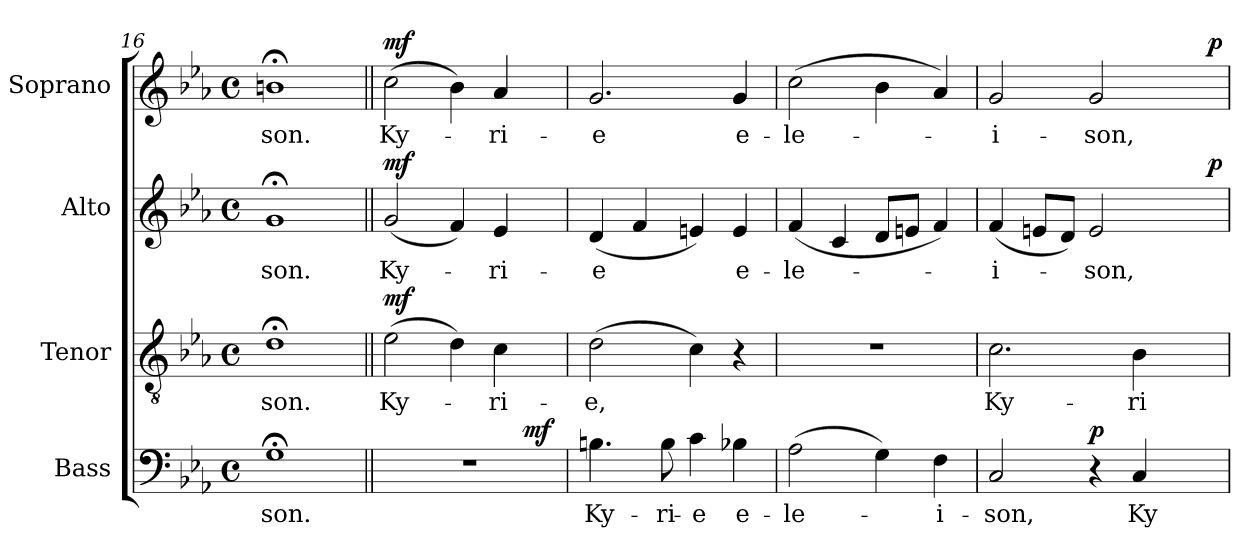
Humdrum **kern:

**kern	**text	**dynam	**kern	**text	**dynam	**kern	**text	**dynam	**kern	**text	**dynam
*part4	*part4	*part4	*part3	*part3	*part3	*part2	*part2	*part2	*part1	*part1	*part1
*staff4	*staff4	*staff4	*staff3	*staff3	*staff3	*staff2	*staff2	*staff2	*staff1	*staff1	*staff1
*I"Bass	*	*	*I"Tenor	*	*	*I"Alto	*	*	*I"Soprano	*	*
*I'B.	*	*	*I'T.	*	*	*I'A.	*	*	*I'S.	*	*
*clefF4	*	*	*clefGv2	*	*	*clefG2	*	*	*clefG2	*	*
*	*	*	*ITrd7c12	*	*	*	*	*	*	*	*
*k[b-e-a-]	*	*	*k[b-e-a-]	*	*	*k[b-e-a-]	*	*	*k[b-e-a-]	*	*
*E-:	*	*	*E-:	*	*	*E-:	*	*	*E-:	*	*
*M4/4	*	*	*M4/4	*	*	*M4/4	*	*	*M4/4	*	*
*met(c)	*	*	*met(c)	*	*	*met(c)	*	*	*met(c)	*	*
=16	=16	=16	=16	=16	=16	=16	=16	=16	=16	=16	=16
!	!LO:LY:b:color=#000000	!	!	!	!	!	!	!	!	!	!
!	!	!	!	!LO:LY:b:color=#000000	!	!	!	!	!	!	!
!	!	!	!	!	!	!	!LO:LY:b:color=#000000	!	!	!	!
!	!	!	!	!	!	!	!	!	!	!LO:LY:b:color=#000000	!
1G;i	-son.	.	1D;i	-son.	.	1g;i	-son.	.	1bn;i	-son.	.
!!LO:PB:g=z
=17||	=17||	=17||	=17||	=17||	=17||	=17||	=17||	=17||	=17||	=17||	=17||
!	!	!	!	!LO:LY:b:color=#000000	!	!	!	!	!	!	!
!	!	!	!	!	!	!	!LO:LY:b:color=#000000	!	!	!	!
!	!	!	!	!	!	!	!	!	!	!LO:LY:b:color=#000000	!
*^	*	*	*	*	*	*	*	*	*	*	*
1r	2ryy	.	.	(2E-i\	Ky-	mf	(2gi/	Ky-	mf	(2cci\	Ky-	mf
.	4ryy	.	.	4Di\)	.	.	4fi/)	.	.	4b-i\)	.	.
!	!	!	!	!	!LO:LY:b:color=#000000	!	!	!	!	!	!	!
!	!	!	!	!	!	!	!	!LO:LY:b:color=#000000	!	!	!	!
!	!	!	!	!	!	!	!	!	!	!	!LO:LY:b:color=#000000	!
.	16ryy	.	.	4Ci\	-ri-	.	4e-i/	-ri-	.	4a-i/	-ri-	.
.	64..ryy	.	.	.	.	.	.	.	.	.	.	.
.	8ryy	.	mf	.	.	.	.	.	.	.	.	.
.	32ryy	.	.	.	.	.	.	.	.	.	.	.
.	256ryy	.	.	.	.	.	.	.	.	.	.	.
*v	*v	*	*	*	*	*	*	*	*	*	*	*
=18	=18	=18	=18	=18	=18	=18	=18	=18	=18	=18	=18
*^	*	*	*	*	*	*	*	*	*	*	*
!	!	!LO:LY:b:color=#000000	!	!	!	!	!	!	!	!	!	!
*v	*v	*	*	*	*	*	*	*	*	*	*	*
*^	*	*	*	*	*	*	*	*	*	*	*
!	!	!	!	!	!LO:LY:b:color=#000000	!	!	!	!	!	!	!
*v	*v	*	*	*	*	*	*	*	*	*	*	*
*^	*	*	*	*	*	*	*	*	*	*	*
!	!	!	!	!	!	!	!	!LO:LY:b:color=#000000	!	!	!	!
*v	*v	*	*	*	*	*	*	*	*	*	*	*
*^	*	*	*	*	*	*	*	*	*	*	*
!	!	!	!	!	!	!	!	!	!	!	!LO:LY:b:color=#000000	!
*v	*v	*	*	*	*	*	*	*	*	*	*	*
4.Bni\	Ky-	.	(2Di\	-e,	.	(4di/	-e	.	2.gi/	-e	.
.	.	.	.	.	.	4fi/	.	.	.	.	.
!	!LO:LY:b:color=#000000	!	!	!	!	!	!	!	!	!	!
8Bi\	-ri-	.	.	.	.	.	.	.	.	.	.
!	!LO:LY:b:color=#000000	!	!	!	!	!	!	!	!	!	!
4ci\	-e	.	4Ci\)	.	.	4eni/)	.	.	.	.	.
!	!LO:LY:b:color=#000000	!	!	!	!	!	!	!	!	!	!
!	!	!	!	!	!	!	!LO:LY:b:color=#000000	!	!	!	!
!	!	!	!	!	!	!	!	!	!	!LO:LY:b:color=#000000	!
4B-Xi\	e-	.	4r	.	.	4ei/	e-	.	4gi/	e-	.
=19	=19	=19	=19	=19	=19	=19	=19	=19	=19	=19	=19
!	!LO:LY:b:color=#000000	!	!	!	!	!	!	!	!	!	!
!	!	!	!	!	!	!	!LO:LY:b:color=#000000	!	!	!	!
!	!	!	!	!	!	!	!	!	!	!LO:LY:b:color=#000000	!
(2A-i\	-le-	.	1r	.	.	(4fi/	-le-	.	(2cci\	-le-	.
.	.	.	.	.	.	4ci/	.	.	.	.	.
4Gi\)	.	.	.	.	.	8di/L	.	.	4b-i\	.	.
.	.	.	.	.	.	8eni/J	.	.	.	.	.
!	!LO:LY:b:color=#000000	!	!	!	!	!	!	!	!	!	!
4Fi\	-i-	.	.	.	.	4fi/)	.	.	4a-i/)	.	.
=20	=20	=20	=20	=20	=20	=20	=20	=20	=20	=20	=20
!	!LO:LY:b:color=#000000	!	!	!	!	!	!	!	!	!	!
!	!	!	!	!LO:LY:b:color=#000000	!	!	!	!	!	!	!
!	!	!	!	!	!	!	!LO:LY:b:color=#000000	!	!	!	!
!	!	!	!	!	!	!	!	!	!	!LO:LY:b:color=#000000	!
*	*	*	*	*	*	*^	*	*	*^	*	*
2Ci/	-son,	.	2.Ci\	Ky-	.	(4fi/	2ryy	-i-	.	2gi/	2ryy	-i-	.
.	.	.	.	.	.	8eni/L	.	.	.	.	.	.	.
.	.	.	.	.	.	8di/J)	.	.	.	.	.	.	.
!	!	!	!	!	!	!	!	!LO:LY:b:color=#000000	!	!	!	!	!
!	!	!	!	!	!	!	!	!	!	!	!	!LO:LY:b:color=#000000	!
4r	.	p	.	.	.	2ei/	4ryy	-son,	.	2gi/	4ryy	-son,	.
!	!LO:LY:b:color=#000000	!	!	!	!	!	!	!	!	!	!	!	!
!	!	!	!	!LO:LY:b:color=#000000	!	!	!	!	!	!	!	!	!
4Ci/	Ky-	.	4BB-i\	-ri-	.	.	8ryy	.	.	.	8ryy	.	.
.	.	.	.	.	.	.	16ryy	.	.	.	16ryy	.	.
.	.	.	.	.	.	.	32ryy	.	.	.	32ryy	.	.
.	.	.	.	.	.	.	64ryy	.	.	.	64ryy	.	.
.	.	.	.	.	.	.	128...ryy	.	.	.	128...ryy	.	.
.	.	.	.	.	.	.	1024ryy	.	p	.	1024ryy	.	p
*	*	*	*	*	*	*v	*v	*	*	*	*	*	*
*	*	*	*	*	*	*	*	*	*v	*v	*	*
=	=	=	=	=	=	=	=	=	=	=	=
*-	*-	*-	*-	*-	*-	*-	*-	*-	*-	*-	*-
